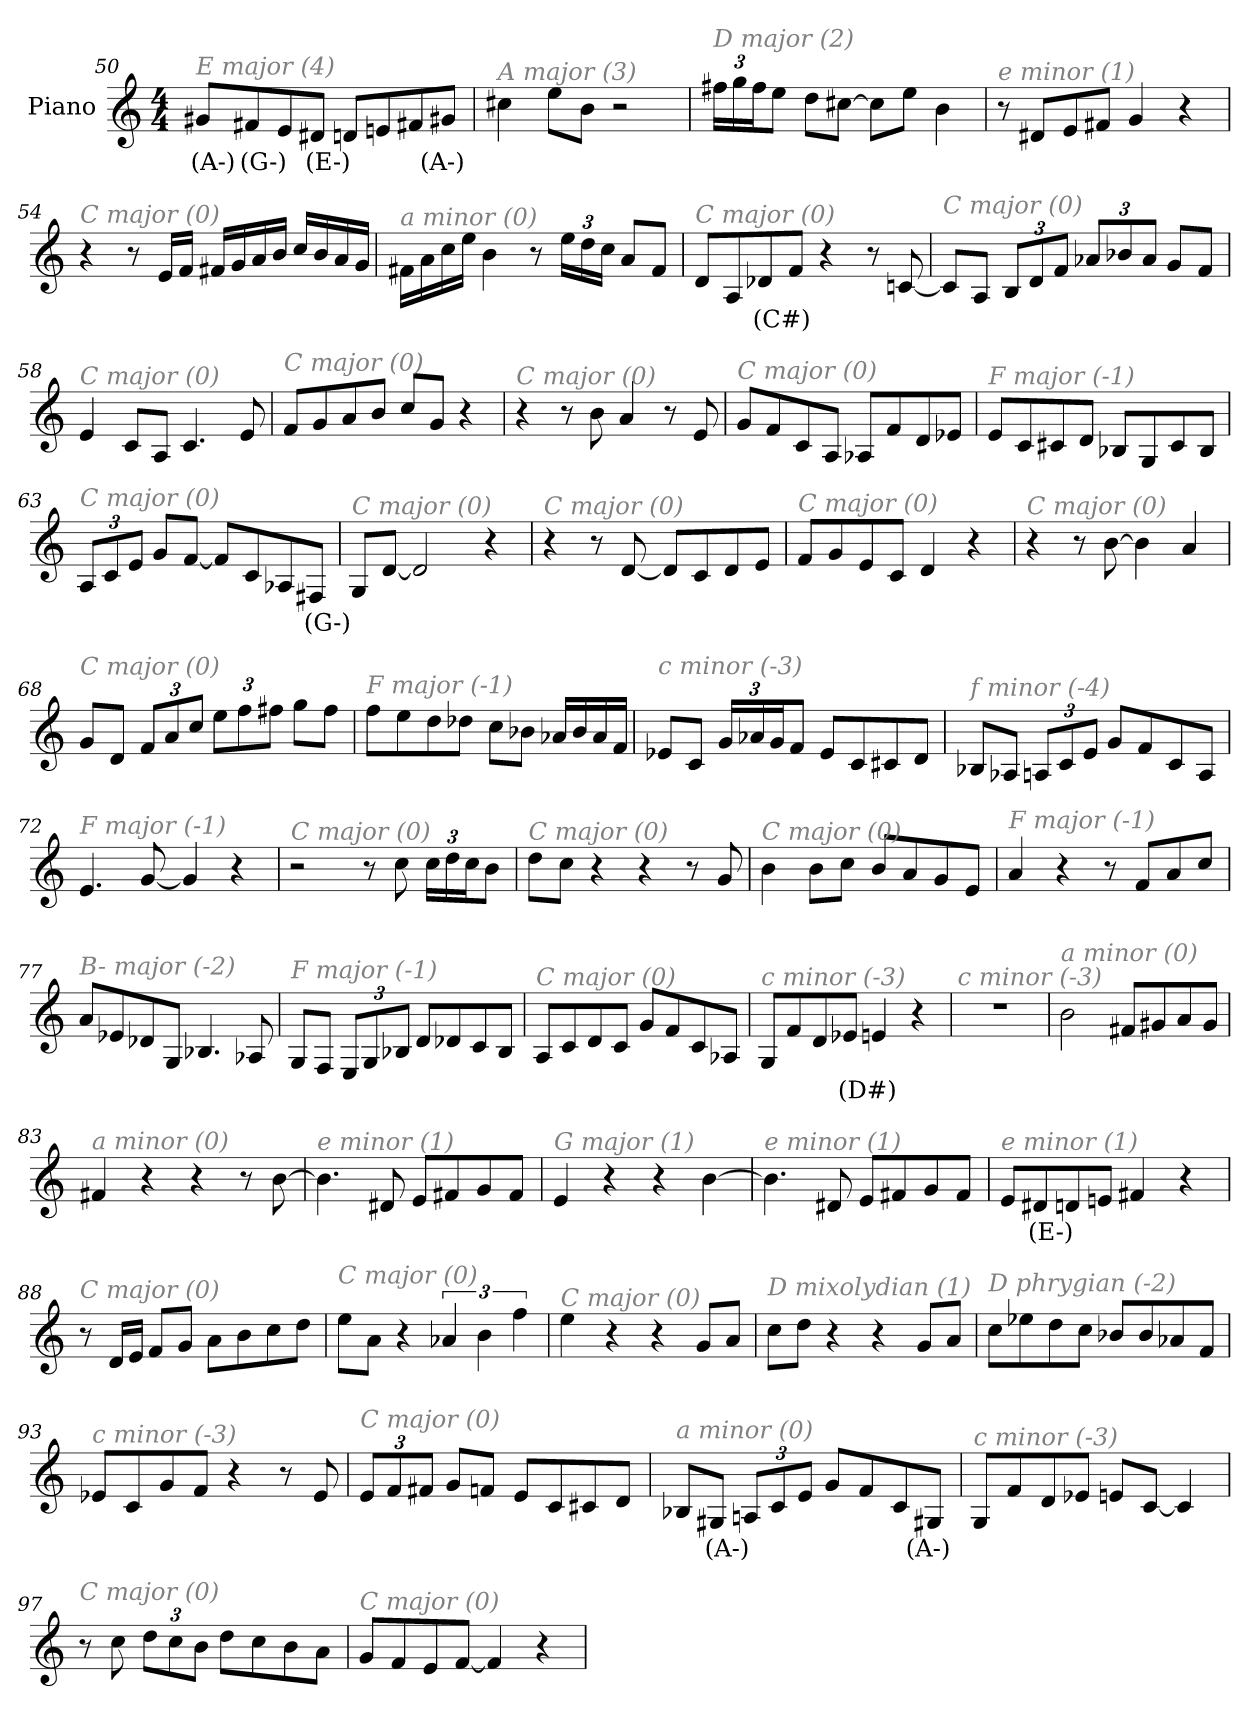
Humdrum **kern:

**kern	**text
*part1	*part1
*staff1	*staff1
*I"Piano	*
*I'Pno	*
!!LO:LB:g=z
*clefG2	*
*k[]	*
*M4/4	*
=50	=50
!LO:TX:i:color=#808080:t=E major (4)	!
8g#Xi/L	(A-)
8f#Xi/	(G-)
8e/	.
8d#Xi/J	(E-)
8d/L	.
8en/	.
8f#X/	.
8g#Xi/J	(A-)
=51	=51
!LO:TX:i:color=#808080:t=A major (3)	!
4cc#X\	.
8ee\L	.
8b\J	.
2r	.
=52	=52
*Xbrackettup	*
!LO:TX:i:color=#808080:t=D major (2)	!
24ff#X\LL	.
24gg\	.
24ff#\J	.
8ee\J	.
8dd\L	.
[8cc#X\J	.
8cc#\L]	.
8ee\J	.
4b\	.
=53	=53
!LO:TX:i:color=#808080:t=e minor (1)	!
8r	.
8d#X/L	.
8e/	.
8f#X/J	.
4g/	.
4r	.
!!LO:LB:g=z
=54	=54
!LO:TX:i:color=#808080:t=C major (0)	!
4r	.
8r	.
16e/LL	.
16f/JJ	.
16f#X/LL	.
16g/	.
16a/	.
16b/JJ	.
16cc/LL	.
16b/	.
16a/	.
16g/JJ	.
=55	=55
!LO:TX:i:color=#808080:t=a minor (0)	!
16f#X\LL	.
16a\	.
16cc\	.
16ee\JJ	.
4b\	.
8r	.
24ee\LL	.
24dd\	.
24cc\JJ	.
8a/L	.
8f#/J	.
=56	=56
!LO:TX:i:color=#808080:t=C major (0)	!
8d/L	.
8A/	.
8d-Xi/	(C#)
8f/J	.
4r	.
8r	.
[8cn/	.
!!LO:LB:g=z
=57	=57
!LO:TX:i:color=#808080:t=C major (0)	!
8c/L]	.
8A/J	.
12B/L	.
12d/	.
12f/J	.
12a-X/L	.
12b-X/	.
12a-/J	.
8g/L	.
8f/J	.
=58	=58
!LO:TX:i:color=#808080:t=C major (0)	!
4e/	.
8c/L	.
8A/J	.
4.c/	.
8e/	.
=59	=59
!LO:TX:i:color=#808080:t=C major (0)	!
8f/L	.
8g/	.
8a/	.
8b/J	.
8cc/L	.
8g/J	.
4r	.
=60	=60
!LO:TX:i:color=#808080:t=C major (0)	!
4r	.
8r	.
8b\	.
4a/	.
8r	.
8e/	.
!!LO:LB:g=z
=61	=61
!LO:TX:i:color=#808080:t=C major (0)	!
8g/L	.
8f/	.
8c/	.
8A/J	.
8A-X/L	.
8f/	.
8d/	.
8e-X/J	.
=62	=62
!LO:TX:i:color=#808080:t=F major (-1)	!
8e/L	.
8c/	.
8c#X/	.
8d/J	.
8B-X/L	.
8G/	.
8c#/	.
8B-/J	.
=63	=63
!LO:TX:i:color=#808080:t=C major (0)	!
12A/L	.
12c/	.
12e/J	.
8g/L	.
[8f/J	.
8f/L]	.
8c/	.
8A-X/	.
8F#Xi/J	(G-)
=64	=64
!LO:TX:i:color=#808080:t=C major (0)	!
8G/L	.
[8d/J	.
2d/]	.
4r	.
!!LO:LB:g=z
=65	=65
!LO:TX:i:color=#808080:t=C major (0)	!
4r	.
8r	.
[8d/	.
8d/L]	.
8c/	.
8d/	.
8e/J	.
=66	=66
!LO:TX:i:color=#808080:t=C major (0)	!
8f/L	.
8g/	.
8e/	.
8c/J	.
4d/	.
4r	.
=67	=67
!LO:TX:i:color=#808080:t=C major (0)	!
4r	.
8r	.
[8b\	.
4b\]	.
4a/	.
=68	=68
!LO:TX:i:color=#808080:t=C major (0)	!
8g/L	.
8d/J	.
12f/L	.
12a/	.
12cc/J	.
12ee\L	.
12ff\	.
12ff#X\J	.
8gg\L	.
8ff#\J	.
!!LO:LB:g=z
=69	=69
!LO:TX:i:color=#808080:t=F major (-1)	!
8ff\L	.
8ee\	.
8dd\	.
8dd-X\J	.
8cc\L	.
8b-X\J	.
16a-X/LL	.
16b-/	.
16a-/	.
16f/JJ	.
=70	=70
!LO:TX:i:color=#808080:t=c minor (-3)	!
8e-X/L	.
8c/J	.
24g/LL	.
24a-X/	.
24g/J	.
8f/J	.
8e-/L	.
8c/	.
8c#X/	.
8d/J	.
=71	=71
!LO:TX:i:color=#808080:t=f minor (-4)	!
8B-X/L	.
8A-X/J	.
12An/L	.
12c/	.
12e/J	.
8g/L	.
8f/	.
8c/	.
8A/J	.
=72	=72
!LO:TX:i:color=#808080:t=F major (-1)	!
4.e/	.
[8g/	.
4g/]	.
4r	.
!!LO:LB:g=z
=73	=73
!LO:TX:i:color=#808080:t=C major (0)	!
2r	.
8r	.
8cc\	.
24cc\LL	.
24dd\	.
24cc\J	.
8b\J	.
=74	=74
!LO:TX:i:color=#808080:t=C major (0)	!
8dd\L	.
8cc\J	.
4r	.
4r	.
8r	.
8g/	.
=75	=75
!LO:TX:i:color=#808080:t=C major (0)	!
4b\	.
8b\L	.
8cc\J	.
8b/L	.
8a/	.
8g/	.
8e/J	.
=76	=76
!LO:TX:i:color=#808080:t=F major (-1)	!
4a/	.
4r	.
8r	.
8f/L	.
8a/	.
8cc/J	.
=77	=77
!LO:TX:i:color=#808080:t=B- major (-2)	!
8a/L	.
8e-X/	.
8d-X/	.
8G/J	.
4.B-X/	.
8A-X/	.
!!LO:LB:g=z
=78	=78
!LO:TX:i:color=#808080:t=F major (-1)	!
8G/L	.
8F/J	.
12E/L	.
12G/	.
12B-X/J	.
8d/L	.
8d-X/	.
8c/	.
8B-/J	.
=79	=79
!LO:TX:i:color=#808080:t=C major (0)	!
8A/L	.
8c/	.
8d/	.
8c/J	.
8g/L	.
8f/	.
8c/	.
8A-X/J	.
=80	=80
!LO:TX:i:color=#808080:t=c minor (-3)	!
8G/L	.
8f/	.
8d/	.
8e-Xi/J	(D#)
4e/	.
4r	.
=81	=81
!LO:TX:i:color=#808080:t=c minor (-3)	!
1r	.
=82	=82
!LO:TX:i:color=#808080:t=a minor (0)	!
2b\	.
8f#X/L	.
8g#X/	.
8a/	.
8g#/J	.
!!LO:LB:g=z
=83	=83
!LO:TX:i:color=#808080:t=a minor (0)	!
4f#X/	.
4r	.
4r	.
8r	.
[8b\	.
=84	=84
!LO:TX:i:color=#808080:t=e minor (1)	!
4.b\]	.
8d#X/	.
8e/L	.
8f#X/	.
8g/	.
8f#/J	.
=85	=85
!LO:TX:i:color=#808080:t=G major (1)	!
4e/	.
4r	.
4r	.
[4b\	.
=86	=86
!LO:TX:i:color=#808080:t=e minor (1)	!
4.b\]	.
8d#X/	.
8e/L	.
8f#X/	.
8g/	.
8f#/J	.
=87	=87
!LO:TX:i:color=#808080:t=e minor (1)	!
8e/L	.
8d#Xi/	(E-)
8d/	.
8en/J	.
4f#X/	.
4r	.
!!LO:PB:g=z
=88	=88
!LO:TX:i:color=#808080:t=C major (0)	!
8r	.
16d/LL	.
16e/JJ	.
8f/L	.
8g/J	.
8a\L	.
8b\	.
8cc\	.
8dd\J	.
=89	=89
!LO:TX:i:color=#808080:t=C major (0)	!
8ee\L	.
8a\J	.
4r	.
*brackettup	*
6a-X/	.
6b\	.
6ff\	.
=90	=90
!LO:TX:i:color=#808080:t=C major (0)	!
4ee\	.
4r	.
4r	.
8g/L	.
8a/J	.
=91	=91
!LO:TX:i:color=#808080:t=D mixolydian (1)	!
8cc\L	.
8dd\J	.
4r	.
4r	.
8g/L	.
8a/J	.
!!LO:LB:g=z
=92	=92
!LO:TX:i:color=#808080:t=D phrygian (-2)	!
8cc\L	.
8ee-X\	.
8dd\	.
8cc\J	.
8b-X/L	.
8b-/	.
8a-X/	.
8f/J	.
=93	=93
!LO:TX:i:color=#808080:t=c minor (-3)	!
8e-X/L	.
8c/	.
8g/	.
8f/J	.
4r	.
8r	.
8e-/	.
=94	=94
*Xbrackettup	*
!LO:TX:i:color=#808080:t=C major (0)	!
12e/L	.
12f/	.
12f#X/J	.
8g/L	.
8fn/J	.
8e/L	.
8c/	.
8c#X/	.
8d/J	.
=95	=95
!LO:TX:i:color=#808080:t=a minor (0)	!
8B-X/L	.
8G#Xi/J	(A-)
12An/L	.
12c/	.
12e/J	.
8g/L	.
8f/	.
8c/	.
8G#Xi/J	(A-)
!!LO:LB:g=z
=96	=96
!LO:TX:i:color=#808080:t=c minor (-3)	!
8G/L	.
8f/	.
8d/	.
8e-X/J	.
8en/L	.
[8c/J	.
4c/]	.
=97	=97
!LO:TX:i:color=#808080:t=C major (0)	!
8r	.
8cc\	.
12dd\L	.
12cc\	.
12b\J	.
8dd\L	.
8cc\	.
8b\	.
8a\J	.
=98	=98
!LO:TX:i:color=#808080:t=C major (0)	!
8g/L	.
8f/	.
8e/	.
[8f/J	.
4f/]	.
4r	.
=	=
*-	*-
